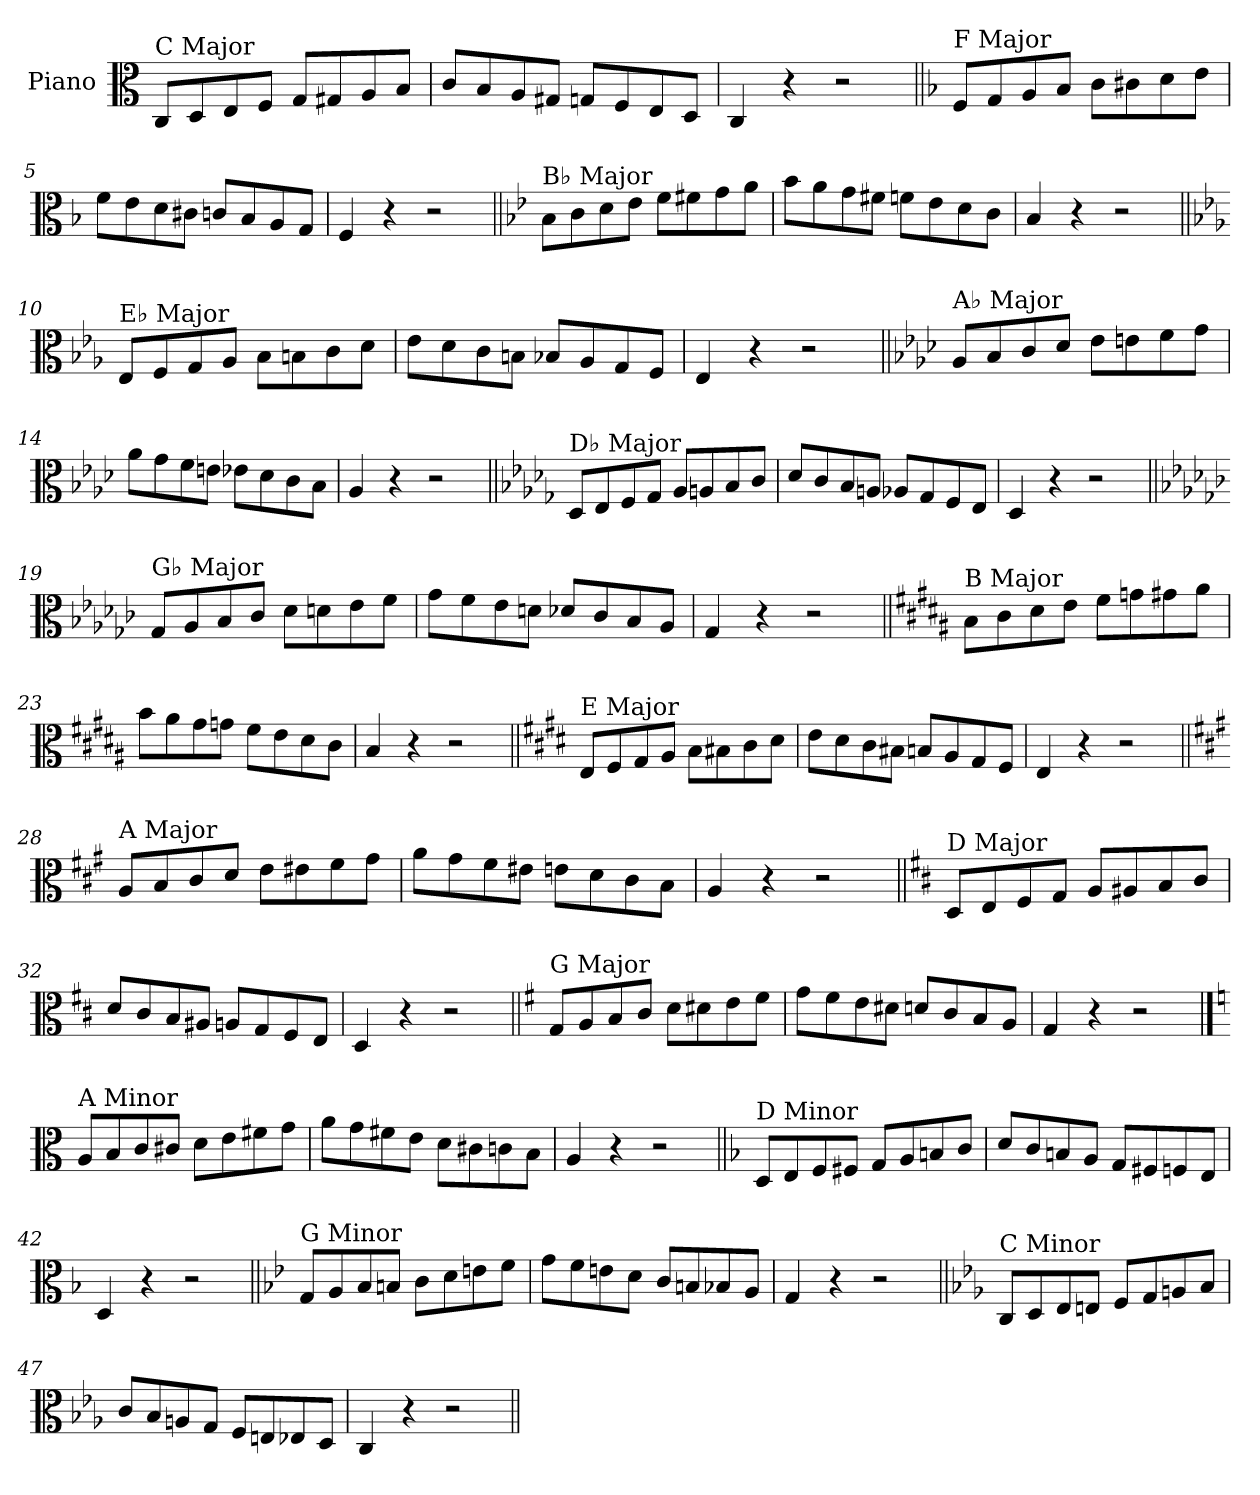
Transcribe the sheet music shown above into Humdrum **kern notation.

**kern
*part1
*staff1
*I"Piano
*I'Pno.
*clefC3
*k[]
=1
!LO:TX:a:t=C Major
8C/L
8D/
8E/
8F/J
8G/L
8G#X/
8A/
8B/J
=2
8c/L
8B/
8A/
8G#X/J
8Gn/L
8F/
8E/
8D/J
=3
4C/
4r
2r
=4||
*k[b-]
!LO:TX:a:t=F Major
8F/L
8G/
8A/
8B-/J
8c\L
8c#X\
8d\
8e\J
=5
8f\L
8e\
8d\
8c#X\J
8cn/L
8B-/
8A/
8G/J
=6
4F/
4r
2r
!!LO:LB:g=z
=7||
*k[b-e-]
!LO:TX:a:t=B♭ Major
8B-\L
8c\
8d\
8e-\J
8f\L
8f#X\
8g\
8a\J
=8
8b-\L
8a\
8g\
8f#X\J
8fn\L
8e-\
8d\
8c\J
=9
4B-/
4r
2r
=10||
*k[b-e-a-]
!LO:TX:a:t=E♭ Major
8E-/L
8F/
8G/
8A-/J
8B-\L
8Bn\
8c\
8d\J
=11
8e-\L
8d\
8c\
8Bn\J
8B-X/L
8A-/
8G/
8F/J
=12
4E-/
4r
2r
!!LO:LB:g=z
=13||
*k[b-e-a-d-]
!LO:TX:a:t=A♭ Major
8A-/L
8B-/
8c/
8d-/J
8e-\L
8en\
8f\
8g\J
=14
8a-\L
8g\
8f\
8en\J
8e-X\L
8d-\
8c\
8B-\J
=15
4A-/
4r
2r
=16||
*k[b-e-a-d-g-]
!LO:TX:a:t=D♭ Major
8D-/L
8E-/
8F/
8G-/J
8A-/L
8An/
8B-/
8c/J
=17
8d-/L
8c/
8B-/
8An/J
8A-X/L
8G-/
8F/
8E-/J
=18
4D-/
4r
2r
!!LO:LB:g=z
=19||
*k[b-e-a-d-g-c-]
!LO:TX:a:t=G♭ Major
8G-/L
8A-/
8B-/
8c-/J
8d-\L
8dn\
8e-\
8f\J
=20
8g-\L
8f\
8e-\
8dn\J
8d-X/L
8c-/
8B-/
8A-/J
=21
4G-/
4r
2r
=22||
*k[f#c#g#d#a#]
!LO:TX:a:t=B Major
8B\L
8c#\
8d#\
8e\J
8f#\L
8gn\
8g#X\
8a#\J
=23
8b\L
8a#\
8g#\
8gn\J
8f#\L
8e\
8d#\
8c#\J
=24
4B/
4r
2r
!!LO:LB:g=z
=25||
*k[f#c#g#d#]
!LO:TX:a:t=E Major
8E/L
8F#/
8G#/
8A/J
8B\L
8B#X\
8c#\
8d#\J
=26
8e\L
8d#\
8c#\
8B#X\J
8Bn/L
8A/
8G#/
8F#/J
=27
4E/
4r
2r
=28||
*k[f#c#g#]
!LO:TX:a:t=A Major
8A/L
8B/
8c#/
8d/J
8e\L
8e#X\
8f#\
8g#\J
=29
8a\L
8g#\
8f#\
8e#X\J
8en\L
8d\
8c#\
8B\J
=30
4A/
4r
2r
!!LO:LB:g=z
=31||
*k[f#c#]
!LO:TX:a:t=D Major
8D/L
8E/
8F#/
8G/J
8A/L
8A#X/
8B/
8c#/J
=32
8d/L
8c#/
8B/
8A#X/J
8An/L
8G/
8F#/
8E/J
=33
4D/
4r
2r
=34||
*k[f#]
!LO:TX:a:t=G Major
8G/L
8A/
8B/
8c/J
8d\L
8d#X\
8e\
8f#\J
=35
8g\L
8f#\
8e\
8d#X\J
8dn/L
8c/
8B/
8A/J
=36
4G/
4r
2r
!!LO:PB:g=z
==37
*k[]
!LO:TX:a:t=A Minor
8A/L
8B/
8c/
8c#X/J
8d\L
8e\
8f#X\
8g\J
=38
8a\L
8g\
8f#X\
8e\J
8d\L
8c#X\
8cn\
8B\J
=39
4A/
4r
2r
=40||
*k[b-]
!LO:TX:a:t=D Minor
8D/L
8E/
8F/
8F#X/J
8G/L
8A/
8Bn/
8c/J
=41
8d/L
8c/
8Bn/
8A/J
8G/L
8F#X/
8Fn/
8E/J
=42
4D/
4r
2r
!!LO:LB:g=z
=43||
*k[b-e-]
!LO:TX:a:t=G Minor
8G/L
8A/
8B-/
8Bn/J
8c\L
8d\
8en\
8f\J
=44
8g\L
8f\
8en\
8d\J
8c/L
8Bn/
8B-X/
8A/J
=45
4G/
4r
2r
=46||
*k[b-e-a-]
!LO:TX:a:t=C Minor
8C/L
8D/
8E-/
8En/J
8F/L
8G/
8An/
8B-/J
=47
8c/L
8B-/
8An/
8G/J
8F/L
8En/
8E-X/
8D/J
=48
4C/
4r
2r
=||
*-
